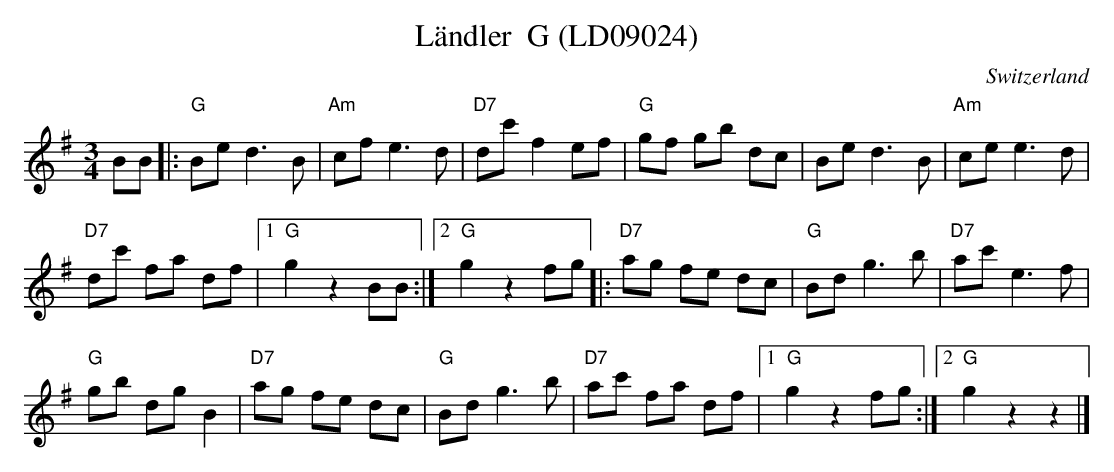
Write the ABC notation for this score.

X:1
T: L\"andler  G (LD09024)
M:3/4
L:1/8
O:Switzerland
K:G major
BB |: "G"Be d3B |  "Am"cf e3d | "D7"dc' f2 ef | "G"gf gb dc | Bed3B | "Am"ce e3d |
"D7"dc' fa df |1 "G"g2z2BB :|2 "G"g2z2fg |: "D7"ag fe dc | "G"Bd g3b | "D7"ac' e3f |
"G"gb dgB2 | "D7"ag fe dc | "G"Bdg3b | "D7"ac' fa df |1 "G"g2z2fg :|2 "G"g2z2z2 |]
